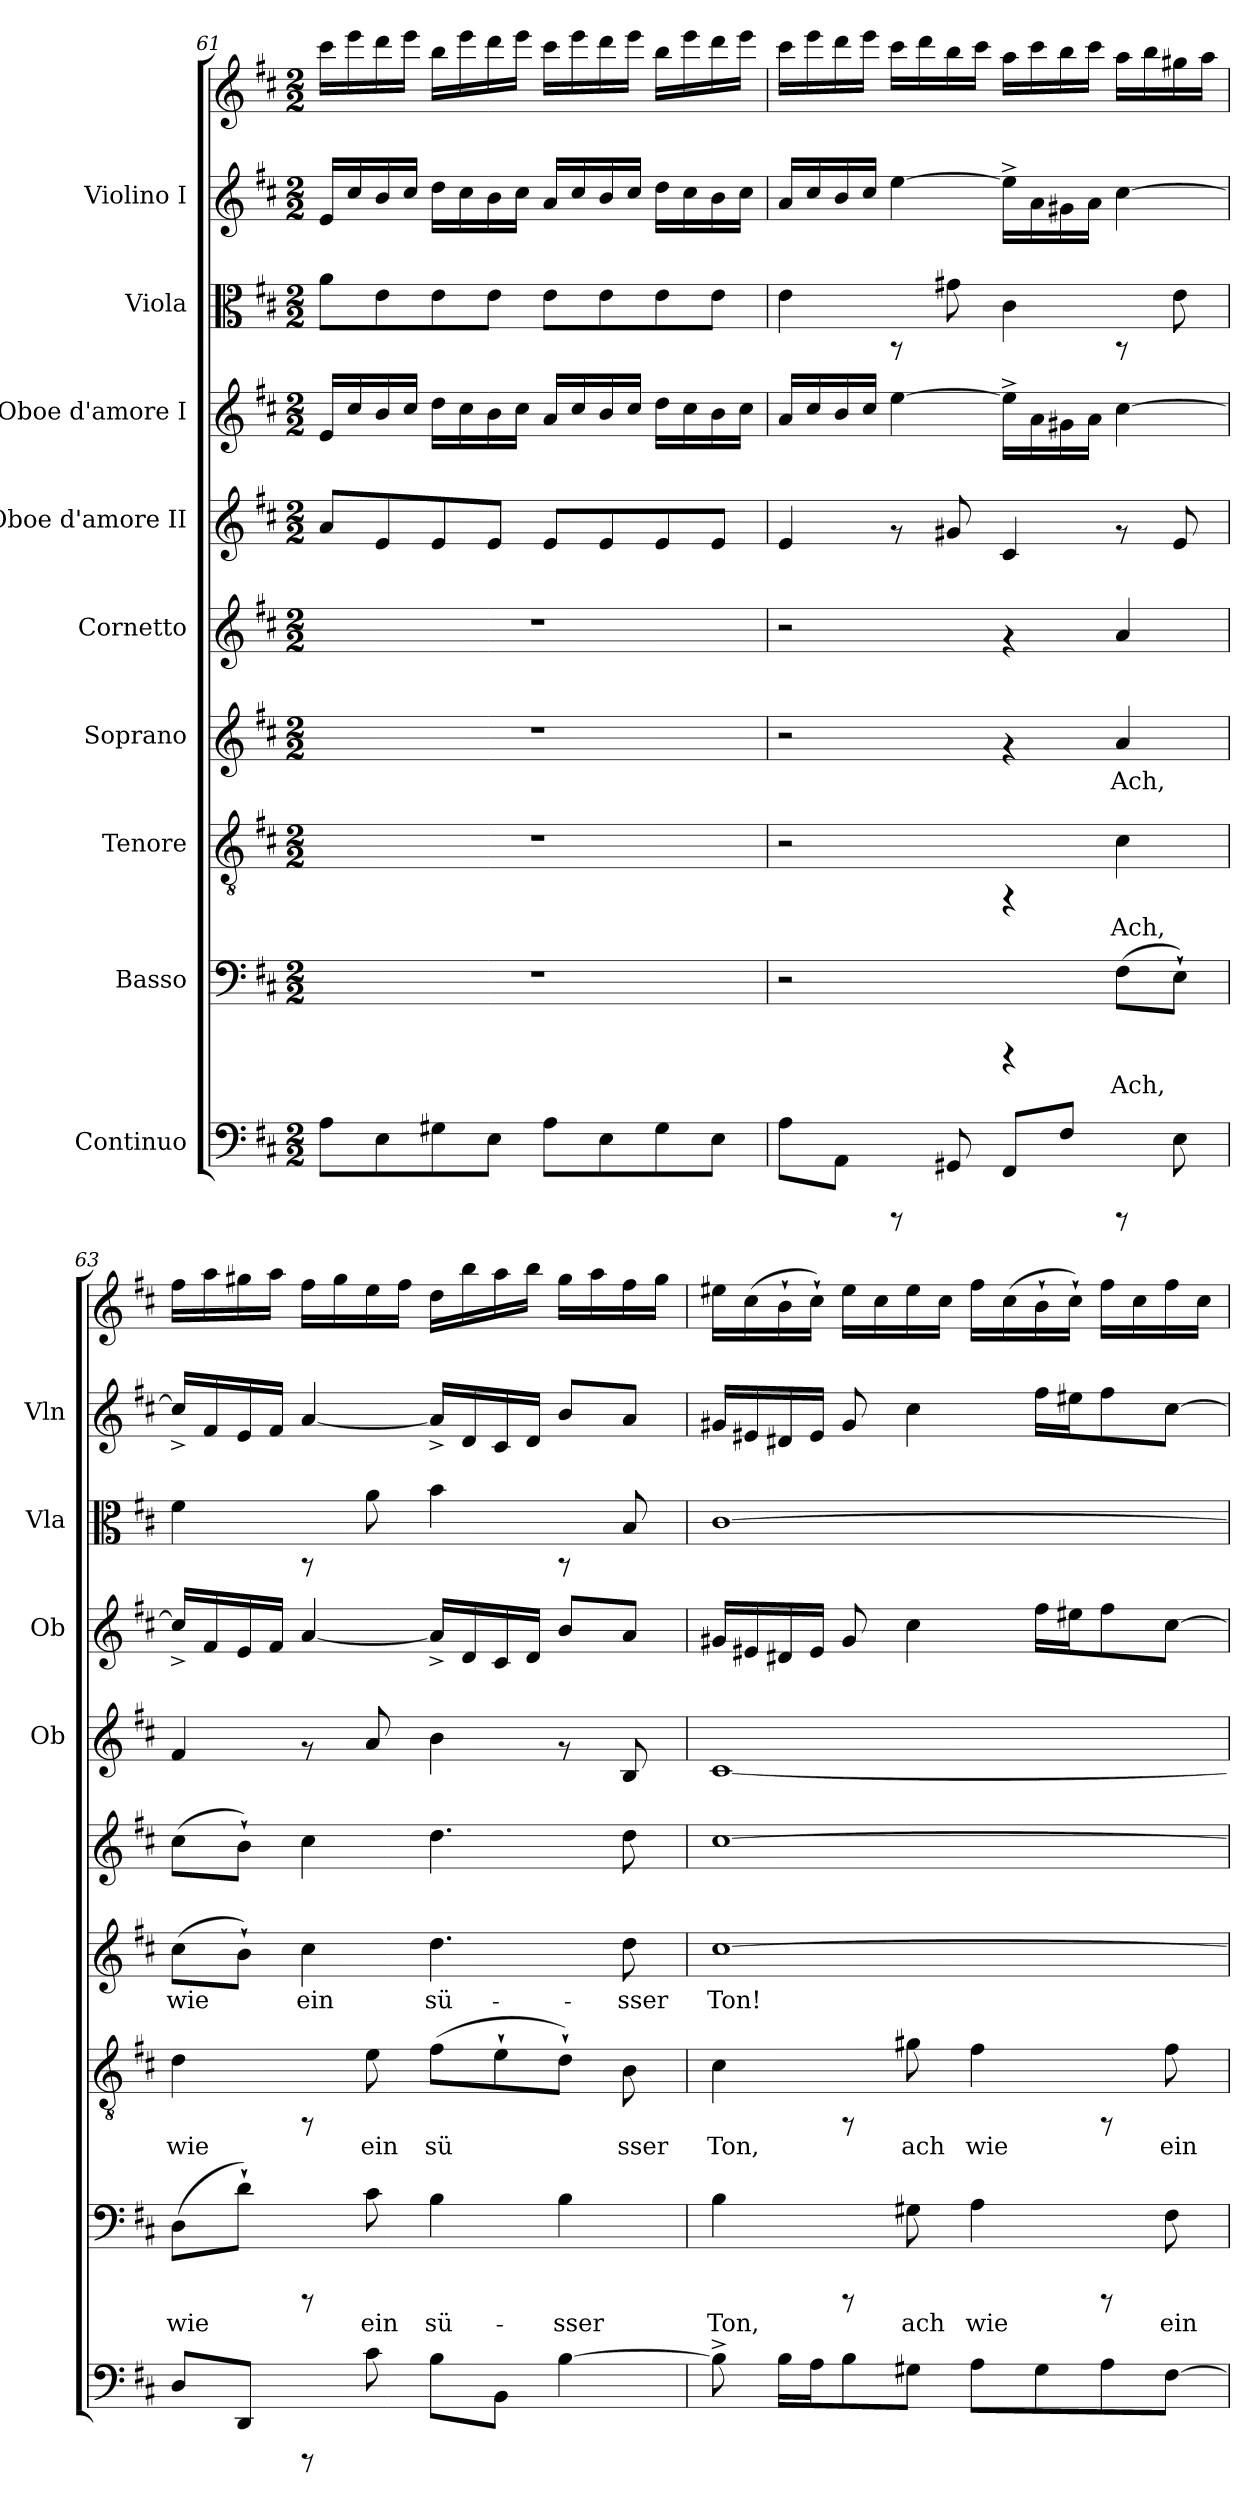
**kern	**kern	**text	**kern	**text	**kern	**text	**kern	**kern	**kern	**kern	**kern	**kern
*part9	*part8	*part8	*part7	*part7	*part6	*part6	*part5	*part4	*part3	*part2	*part1	*part1
*staff10	*staff9	*staff9	*staff8	*staff8	*staff7	*staff7	*staff6	*staff5	*staff4	*staff3	*staff2	*staff1
*I"Continuo	*I"Basso	*	*I"Tenore	*	*I"Soprano	*	*I"Cornetto	*I"Oboe d'amore II	*I"Oboe d'amore I	*I"Viola	*I"Violino I	*
*	*	*	*	*	*	*	*	*I'Ob	*I'Ob	*I'Vla	*I'Vln	*
!!LO:PB:g=z
*clefF4	*clefF4	*	*clefGv2	*	*clefG2	*	*clefG2	*clefG2	*clefG2	*clefC3	*clefG2	*clefG2
*k[f#c#]	*k[f#c#]	*	*k[f#c#]	*	*k[f#c#]	*	*k[f#c#]	*k[f#c#]	*k[f#c#]	*k[f#c#]	*k[f#c#]	*k[f#c#]
*D:	*D:	*	*D:	*	*D:	*	*D:	*D:	*D:	*D:	*D:	*D:
*M2/2	*M2/2	*	*M2/2	*	*M2/2	*	*M2/2	*M2/2	*M2/2	*M2/2	*M2/2	*M2/2
=61	=61	=61	=61	=61	=61	=61	=61	=61	=61	=61	=61	=61
8A\L	1r	.	1r	.	1r	.	1r	8a/L	16e/L	8a\L	16e/L	16ccc#\L
.	.	.	.	.	.	.	.	.	16cc#/	.	16cc#/	16eee\
8E\	.	.	.	.	.	.	.	8e/	16b/	8e\	16b/	16ddd\
.	.	.	.	.	.	.	.	.	16cc#/J	.	16cc#/J	16eee\J
8G#X\	.	.	.	.	.	.	.	8e/	16dd\L	8e\	16dd\L	16bb\L
.	.	.	.	.	.	.	.	.	16cc#\	.	16cc#\	16eee\
8E\J	.	.	.	.	.	.	.	8e/J	16b\	8e\J	16b\	16ddd\
.	.	.	.	.	.	.	.	.	16cc#\J	.	16cc#\J	16eee\J
8A\L	.	.	.	.	.	.	.	8e/L	16a/L	8e\L	16a/L	16ccc#\L
.	.	.	.	.	.	.	.	.	16cc#/	.	16cc#/	16eee\
8E\	.	.	.	.	.	.	.	8e/	16b/	8e\	16b/	16ddd\
.	.	.	.	.	.	.	.	.	16cc#/J	.	16cc#/J	16eee\J
8G#\	.	.	.	.	.	.	.	8e/	16dd\L	8e\	16dd\L	16bb\L
.	.	.	.	.	.	.	.	.	16cc#\	.	16cc#\	16eee\
8E\J	.	.	.	.	.	.	.	8e/J	16b\	8e\J	16b\	16ddd\
.	.	.	.	.	.	.	.	.	16cc#\J	.	16cc#\J	16eee\J
=62	=62	=62	=62	=62	=62	=62	=62	=62	=62	=62	=62	=62
8A\L	2r	.	2r	.	2r	.	2r	4e/	16a/L	4e\	16a/L	16ccc#\L
.	.	.	.	.	.	.	.	.	16cc#/	.	16cc#/	16eee\
8AA\J	.	.	.	.	.	.	.	.	16b/	.	16b/	16ddd\
.	.	.	.	.	.	.	.	.	16cc#/J	.	16cc#/J	16eee\J
8rCCC	.	.	.	.	.	.	.	8rf	[>4ee\	8rAA	[>4ee\	16ccc#\L
.	.	.	.	.	.	.	.	.	.	.	.	16ddd\
8GG#X/	.	.	.	.	.	.	.	8g#X/	.	8g#X\	.	16bb\
.	.	.	.	.	.	.	.	.	.	.	.	16ccc#\J
8FF#/L	4rCCC	.	4rFF	.	4rf	.	4rf	4c#/	16ee^>\L]	4c#\	16ee^>\L]	16aa\L
.	.	.	.	.	.	.	.	.	16a\	.	16a\	16ccc#\
8F#/J	.	.	.	.	.	.	.	.	16g#X\	.	16g#X\	16bb\
.	.	.	.	.	.	.	.	.	16a\J	.	16a\J	16ccc#\J
!	!	!LO:LY:b:cj	!	!LO:LY:b:cj	!	!LO:LY:b:cj	!	!	!	!	!	!
8rCCC	(>8F#\L	Ach,	4c#\	Ach,	4a/	Ach,	4a/	8rf	[>4cc#\	8rAA	[>4cc#\	16aa\L
.	.	.	.	.	.	.	.	.	.	.	.	16bb\
!	!	!LO:LY:b:cj	!	!	!	!	!	!	!	!	!	!
8E\	8E`>\J)	.	.	.	.	.	.	8e/	.	8e\	.	16gg#X\
.	.	.	.	.	.	.	.	.	.	.	.	16aa\J
=63	=63	=63	=63	=63	=63	=63	=63	=63	=63	=63	=63	=63
!	!	!LO:LY:b:cj	!	!LO:LY:b:cj	!	!LO:LY:b:cj	!	!	!	!	!	!
8D/L	(>8D\L	wie	4d\	wie	(>8cc#\L	wie	(>8cc#\L	4f#/	16cc#^</L]	4f#\	16cc#^</L]	16ff#\L
.	.	.	.	.	.	.	.	.	16f#/	.	16f#/	16aa\
!	!	!LO:LY:b:cj	!	!	!	!LO:LY:b:cj	!	!	!	!	!	!
8DD/J	8d`>\J)	.	.	.	8b`>\J)	.	8b`>\J)	.	16e/	.	16e/	16gg#X\
.	.	.	.	.	.	.	.	.	16f#/J	.	16f#/J	16aa\J
!	!	!	!	!	!	!LO:LY:b:cj	!	!	!	!	!	!
8rCCC	8rCCC	.	8rFF	.	4cc#\	ein	4cc#\	8rf	[<4a/	8rAA	[<4a/	16ff#\L
.	.	.	.	.	.	.	.	.	.	.	.	16gg#\
!	!	!LO:LY:b:cj	!	!LO:LY:b:cj	!	!	!	!	!	!	!	!
8c#\	8c#\	ein	8e\	ein	.	.	.	8a/	.	8a\	.	16ee\
.	.	.	.	.	.	.	.	.	.	.	.	16ff#\J
!	!	!LO:LY:b:cj	!	!LO:LY:b:cj	!	!LO:LY:b:cj	!	!	!	!	!	!
8B\L	4B\	sü-	(>8f#\L	sü-	4.dd\	sü-	4.dd\	4b\	16a^</L]	4b\	16a^</L]	16dd\L
.	.	.	.	.	.	.	.	.	16d/	.	16d/	16bb\
!	!	!	!	!LO:LY:b:cj	!	!	!	!	!	!	!	!
8BB\J	.	.	8e`>\	-	.	.	.	.	16c#/	.	16c#/	16aa\
.	.	.	.	.	.	.	.	.	16d/J	.	16d/J	16bb\J
!	!	!LO:LY:b:cj	!	!LO:LY:b:cj	!	!	!	!	!	!	!	!
[>4B\	4B\	-sser	8d`>\J)	.	.	.	.	8rf	8b/L	8rAA	8b/L	16gg#\L
.	.	.	.	.	.	.	.	.	.	.	.	16aa\
!	!	!	!	!LO:LY:b:cj	!	!LO:LY:b:cj	!	!	!	!	!	!
.	.	.	8B\	sser	8dd\	-sser	8dd\	8B/	8a/J	8B/	8a/J	16ff#\
.	.	.	.	.	.	.	.	.	.	.	.	16gg#\J
!!LO:PB:g=z
=64	=64	=64	=64	=64	=64	=64	=64	=64	=64	=64	=64	=64
!	!	!LO:LY:b:cj	!	!LO:LY:b:cj	!	!LO:LY:b:cj	!	!	!	!	!	!
8B^>\]	4B\	Ton,	4c#\	Ton,	[>1cc#	Ton!	[>1cc#	[<1c#	16g#X/L	[>1c#	16g#X/L	16ee#X\L
.	.	.	.	.	.	.	.	.	16e#X/	.	16e#X/	(>16cc#\
16B\L	.	.	.	.	.	.	.	.	16d#X/	.	16d#X/	16b`>\
16A\	.	.	.	.	.	.	.	.	16e#/J	.	16e#/J	16cc#`>\J)
8B\	8rCCC	.	8rFF	.	.	.	.	.	8g#/	.	8g#/	16ee#\L
.	.	.	.	.	.	.	.	.	.	.	.	16cc#\
!	!	!LO:LY:b:cj	!	!LO:LY:b:cj	!	!	!	!	!	!	!	!
8G#X\J	8G#X\	ach	8g#X\	ach	.	.	.	.	4cc#\	.	4cc#\	16ee#\
.	.	.	.	.	.	.	.	.	.	.	.	16cc#\J
!	!	!LO:LY:b:cj	!	!LO:LY:b:cj	!	!	!	!	!	!	!	!
8A\L	4A\	wie	4f#\	wie	.	.	.	.	.	.	.	16ff#\L
.	.	.	.	.	.	.	.	.	.	.	.	(>16cc#\
8G#\	.	.	.	.	.	.	.	.	16ff#\L	.	16ff#\L	16b`>\
.	.	.	.	.	.	.	.	.	16ee#X\	.	16ee#X\	16cc#`>\J)
8A\	8rCCC	.	8rFF	.	.	.	.	.	8ff#\	.	8ff#\	16ff#\L
.	.	.	.	.	.	.	.	.	.	.	.	16cc#\
!	!	!LO:LY:b:cj	!	!LO:LY:b:cj	!	!	!	!	!	!	!	!
[>8F#\J	8F#\	ein	8f#\	ein	.	.	.	.	[>8cc#\J	.	[>8cc#\J	16ff#\
.	.	.	.	.	.	.	.	.	.	.	.	16cc#\J
=	=	=	=	=	=	=	=	=	=	=	=	=
*-	*-	*-	*-	*-	*-	*-	*-	*-	*-	*-	*-	*-
